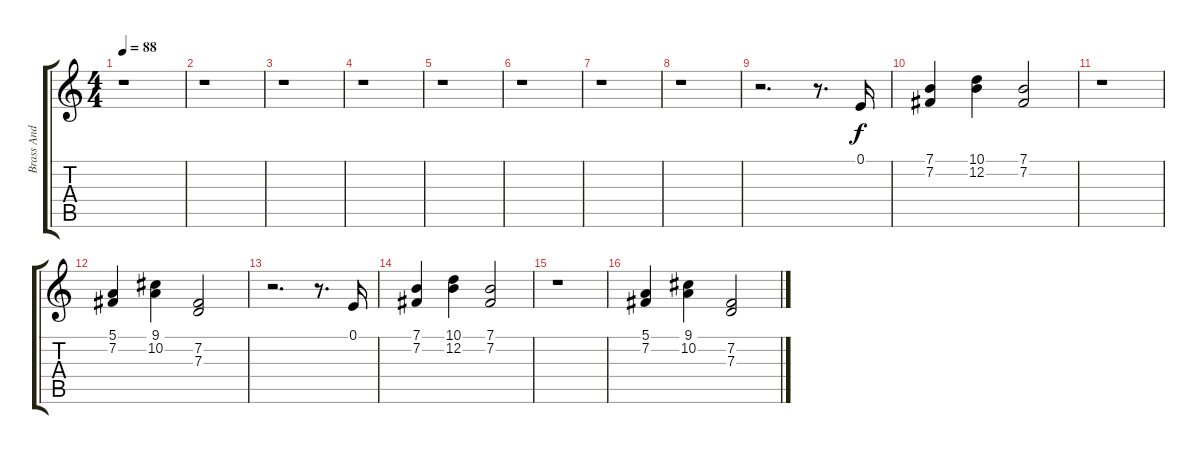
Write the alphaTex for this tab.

\track ("Brass And Timpani" "Brass And ") {instrument brasssection}
\staff {score tabs}
\tuning (E4 B3 G3 D3 A2 E2) {hide}
\ts (4 4)
\tempo 88
\clef g2
\ks c
r.1{dy f} |
r.1 |
r.1 |
r.1 |
r.1 |
r.1 |
r.1 |
r.1 |
r.2{d} r.8{d} 0.1.16 |
(7.1 7.2).4 (10.1 12.2).4 (7.1 7.2).2 |
r.1 |
(5.1 7.2).4 (9.1 10.2).4 (7.2 7.3).2 |
r.2{d} r.8{d} 0.1.16 |
(7.1 7.2).4 (10.1 12.2).4 (7.1 7.2).2 |
r.1 |
(5.1 7.2).4 (9.1 10.2).4 (7.2 7.3).2
